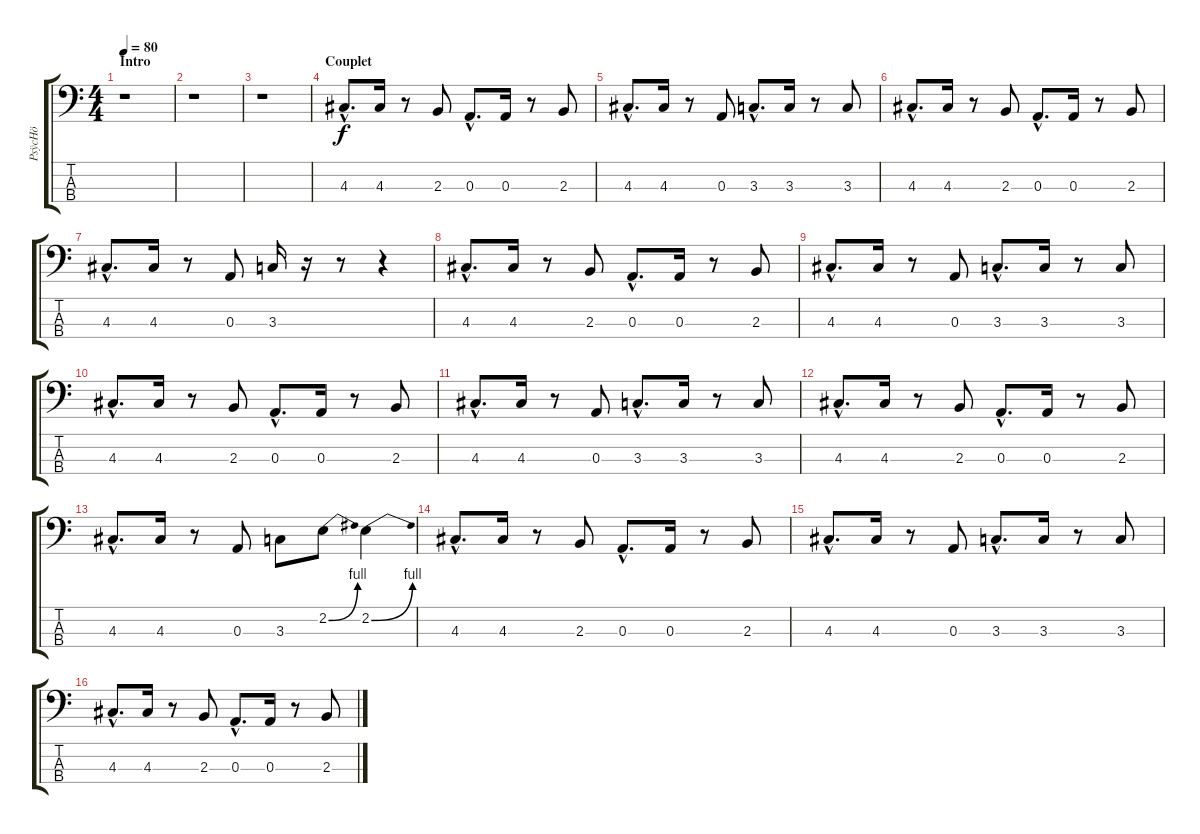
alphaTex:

\track ("PsÿcHö" "PsÿcHö") {instrument slapbass1}
\staff {score tabs}
\tuning (G2 D2 A1 E1) {hide}
\ts (4 4)
\section ("" "Intro")
\tempo 80
\clef f4
\ks c
r.1{dy f instrument slapbass1} |
r.1 |
r.1 |
\section ("" "Couplet")
4.3{hac}.8{d} 4.3.16 r.8 2.3.8 0.3{hac}.8{d} 0.3.16 r.8 2.3.8 |
4.3{hac}.8{d} 4.3.16 r.8 0.3.8 3.3{hac}.8{d} 3.3.16 r.8 3.3.8 |
4.3{hac}.8{d} 4.3.16 r.8 2.3.8 0.3{hac}.8{d} 0.3.16 r.8 2.3.8 |
4.3{hac}.8{d} 4.3.16 r.8 0.3.8 3.3.16 r.16 r.8 r.4 |
4.3{hac}.8{d} 4.3.16 r.8 2.3.8 0.3{hac}.8{d} 0.3.16 r.8 2.3.8 |
4.3{hac}.8{d} 4.3.16 r.8 0.3.8 3.3{hac}.8{d} 3.3.16 r.8 3.3.8 |
4.3{hac}.8{d} 4.3.16 r.8 2.3.8 0.3{hac}.8{d} 0.3.16 r.8 2.3.8 |
4.3{hac}.8{d} 4.3.16 r.8 0.3.8 3.3{hac}.8{d} 3.3.16 r.8 3.3.8 |
4.3{hac}.8{d} 4.3.16 r.8 2.3.8 0.3{hac}.8{d} 0.3.16 r.8 2.3.8 |
4.3{hac}.8{d} 4.3.16 r.8 0.3.8 3.3.8 2.2{be (bend 0 0 60 4)}.8 2.2{be (bend 0 0 60 4)}.4 |
4.3{hac}.8{d} 4.3.16 r.8 2.3.8 0.3{hac}.8{d} 0.3.16 r.8 2.3.8 |
4.3{hac}.8{d} 4.3.16 r.8 0.3.8 3.3{hac}.8{d} 3.3.16 r.8 3.3.8 |
4.3{hac}.8{d} 4.3.16 r.8 2.3.8 0.3{hac}.8{d} 0.3.16 r.8 2.3.8
